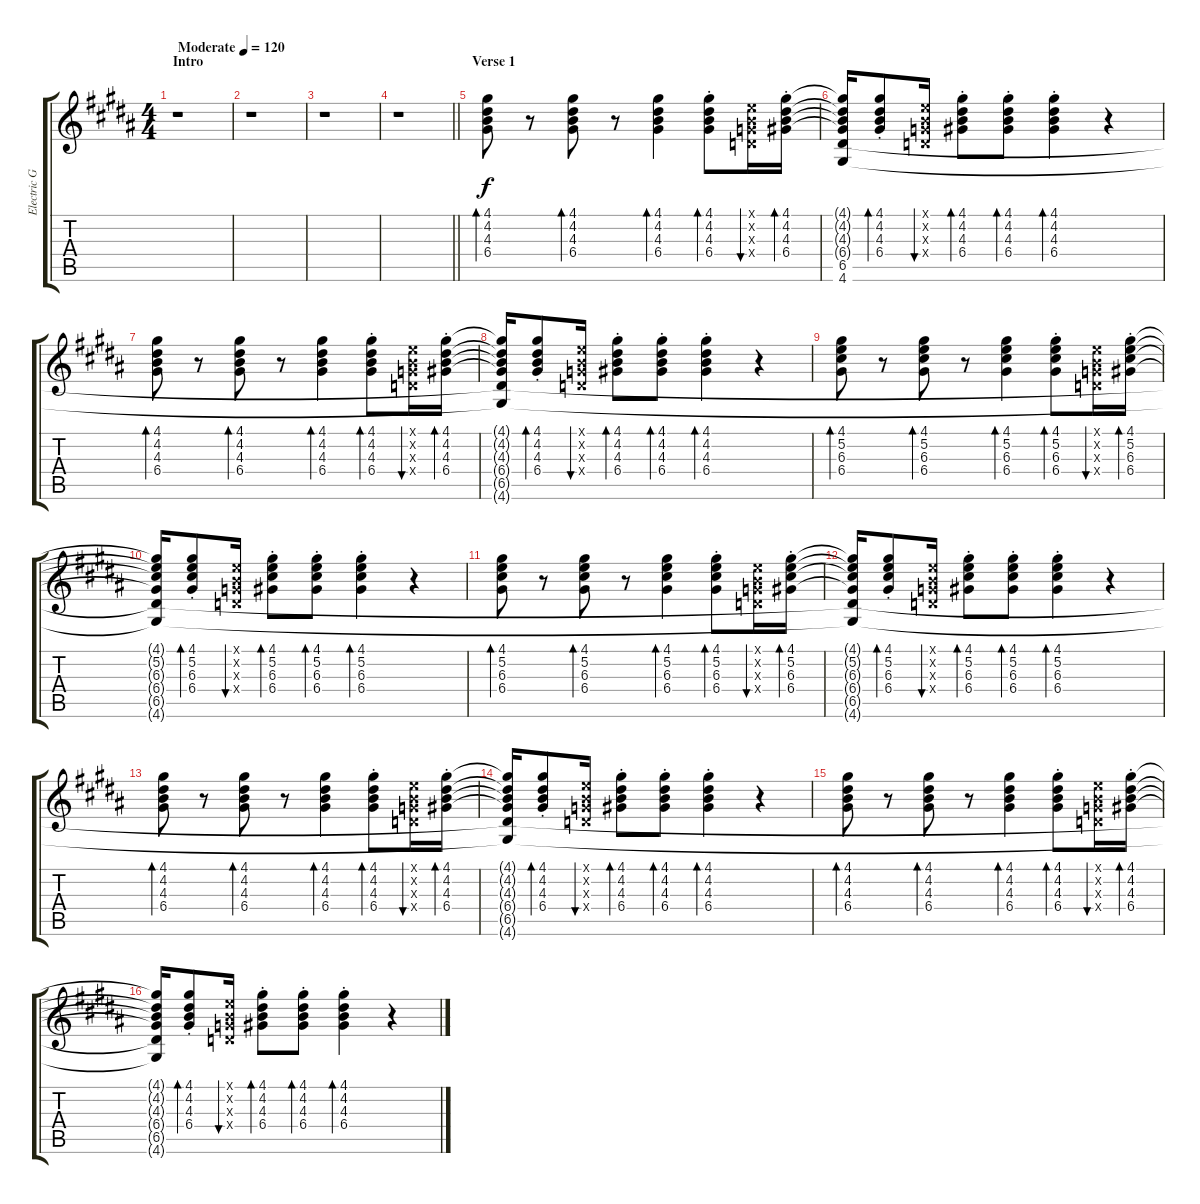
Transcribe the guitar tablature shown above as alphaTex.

\track ("Electric Guitar 2" "Electric G") {instrument electricguitarclean}
\staff {score tabs}
\tuning (E4 B3 G3 D3 A2 E2) {hide}
\ts (4 4)
\section ("" "Intro")
\tempo (120 "Moderate")
\clef g2
\ks g#minor
r.1{dy f instrument electricguitarclean} |
r.1 |
r.1 |
\barLineRight lightlight
r.1 |
\section ("" "Verse 1")
(4.1 4.2 4.3 6.4).8{bd 30} r.8 (4.1 4.2 4.3 6.4).8{bd 30} r.8 (4.1 4.2 4.3 6.4).4{bd 30} (4.1{st} 4.2{st} 4.3{st} 6.4{st}).8{bd 30} (0.1{x} 0.2{x} 0.3{x} 0.4{x}).16{bu 30} (4.1{st} 4.2{st} 4.3{st} 6.4{st}).16{bd 30} |
(4.1{t} 4.2{t} 4.3{t} 6.4{t} 6.5 4.6).16 (4.1{st} 4.2{st} 4.3{st} 6.4{st}).8{bd 30} (0.1{x} 0.2{x} 0.3{x} 0.4{x}).16{bu 30} (4.1{st} 4.2{st} 4.3{st} 6.4{st}).8{bd 30} (4.1{st} 4.2{st} 4.3{st} 6.4{st}).8{bd 30} (4.1{st} 4.2{st} 4.3{st} 6.4{st}).4{bd 30} r.4 |
(4.1 4.2 4.3 6.4).8{bd 30} r.8 (4.1 4.2 4.3 6.4).8{bd 30} r.8 (4.1 4.2 4.3 6.4).4{bd 30} (4.1{st} 4.2{st} 4.3{st} 6.4{st}).8{bd 30} (0.1{x} 0.2{x} 0.3{x} 0.4{x}).16{bu 30} (4.1{st} 4.2{st} 4.3{st} 6.4{st}).16{bd 30} |
(4.1{t} 4.2{t} 4.3{t} 6.4{t} 6.5{t} 4.6{t}).16 (4.1{st} 4.2{st} 4.3{st} 6.4{st}).8{bd 30} (0.1{x} 0.2{x} 0.3{x} 0.4{x}).16{bu 30} (4.1{st} 4.2{st} 4.3{st} 6.4{st}).8{bd 30} (4.1{st} 4.2{st} 4.3{st} 6.4{st}).8{bd 30} (4.1{st} 4.2{st} 4.3{st} 6.4{st}).4{bd 30} r.4 |
(4.1 5.2 6.3 6.4).8{bd 30} r.8 (4.1 5.2 6.3 6.4).8{bd 30} r.8 (4.1 5.2 6.3 6.4).4{bd 30} (4.1{st} 5.2{st} 6.3{st} 6.4{st}).8{bd 30} (0.1{x} 0.2{x} 0.3{x} 0.4{x}).16{bu 30} (4.1{st} 5.2{st} 6.3{st} 6.4{st}).16{bd 30} |
(4.1{t} 5.2{t} 6.3{t} 6.4{t} 6.5{t} 4.6{t}).16 (4.1{st} 5.2{st} 6.3{st} 6.4{st}).8{bd 30} (0.1{x} 0.2{x} 0.3{x} 0.4{x}).16{bu 30} (4.1{st} 5.2{st} 6.3{st} 6.4{st}).8{bd 30} (4.1{st} 5.2{st} 6.3{st} 6.4{st}).8{bd 30} (4.1{st} 5.2{st} 6.3{st} 6.4{st}).4{bd 30} r.4 |
(4.1 5.2 6.3 6.4).8{bd 30} r.8 (4.1 5.2 6.3 6.4).8{bd 30} r.8 (4.1 5.2 6.3 6.4).4{bd 30} (4.1{st} 5.2{st} 6.3{st} 6.4{st}).8{bd 30} (0.1{x} 0.2{x} 0.3{x} 0.4{x}).16{bu 30} (4.1{st} 5.2{st} 6.3{st} 6.4{st}).16{bd 30} |
(4.1{t} 5.2{t} 6.3{t} 6.4{t} 6.5{t} 4.6{t}).16 (4.1{st} 5.2{st} 6.3{st} 6.4{st}).8{bd 30} (0.1{x} 0.2{x} 0.3{x} 0.4{x}).16{bu 30} (4.1{st} 5.2{st} 6.3{st} 6.4{st}).8{bd 30} (4.1{st} 5.2{st} 6.3{st} 6.4{st}).8{bd 30} (4.1{st} 5.2{st} 6.3{st} 6.4{st}).4{bd 30} r.4 |
(4.1 4.2 4.3 6.4).8{bd 30} r.8 (4.1 4.2 4.3 6.4).8{bd 30} r.8 (4.1 4.2 4.3 6.4).4{bd 30} (4.1{st} 4.2{st} 4.3{st} 6.4{st}).8{bd 30} (0.1{x} 0.2{x} 0.3{x} 0.4{x}).16{bu 30} (4.1{st} 4.2{st} 4.3{st} 6.4{st}).16{bd 30} |
(4.1{t} 4.2{t} 4.3{t} 6.4{t} 6.5{t} 4.6{t}).16 (4.1{st} 4.2{st} 4.3{st} 6.4{st}).8{bd 30} (0.1{x} 0.2{x} 0.3{x} 0.4{x}).16{bu 30} (4.1{st} 4.2{st} 4.3{st} 6.4{st}).8{bd 30} (4.1{st} 4.2{st} 4.3{st} 6.4{st}).8{bd 30} (4.1{st} 4.2{st} 4.3{st} 6.4{st}).4{bd 30} r.4 |
(4.1 4.2 4.3 6.4).8{bd 30} r.8 (4.1 4.2 4.3 6.4).8{bd 30} r.8 (4.1 4.2 4.3 6.4).4{bd 30} (4.1{st} 4.2{st} 4.3{st} 6.4{st}).8{bd 30} (0.1{x} 0.2{x} 0.3{x} 0.4{x}).16{bu 30} (4.1{st} 4.2{st} 4.3{st} 6.4{st}).16{bd 30} |
(4.1{t} 4.2{t} 4.3{t} 6.4{t} 6.5{t} 4.6{t}).16 (4.1{st} 4.2{st} 4.3{st} 6.4{st}).8{bd 30} (0.1{x} 0.2{x} 0.3{x} 0.4{x}).16{bu 30} (4.1{st} 4.2{st} 4.3{st} 6.4{st}).8{bd 30} (4.1{st} 4.2{st} 4.3{st} 6.4{st}).8{bd 30} (4.1{st} 4.2{st} 4.3{st} 6.4{st}).4{bd 30} r.4
